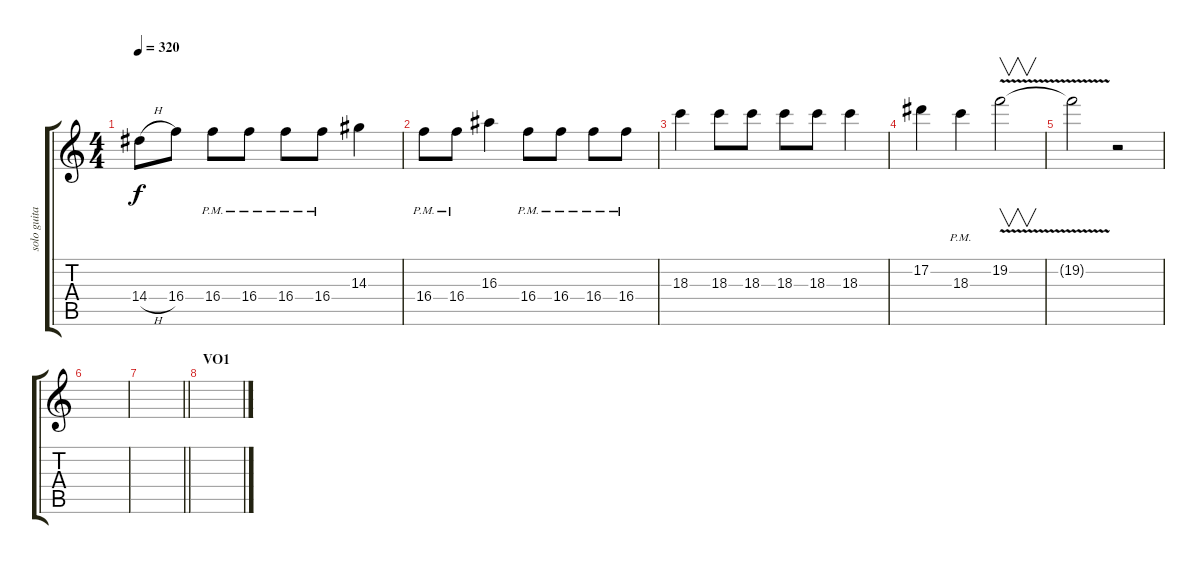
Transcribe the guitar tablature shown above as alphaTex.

\track ("solo guitar" "solo guita") {instrument distortionguitar}
\staff {score tabs}
\tuning (Eb4 Bb3 Gb3 Db3 Ab2 Eb2) {hide}
\ts (4 4)
\tempo 320
\clef g2
\ks c
14.4{h}.8{dy f} 16.4.8 16.4{pm}.8 16.4{pm}.8 16.4{pm}.8 16.4{pm}.8 14.3.4 |
16.4{pm}.8 16.4{pm}.8 16.3.4 16.4{pm}.8 16.4{pm}.8 16.4{pm}.8 16.4{pm}.8 |
18.3.4 18.3.8 18.3.8 18.3.8 18.3.8 18.3.4 |
17.2.4 18.3{pm}.4 19.2{v}.2{v} |
19.2{v t}.2 r.2 |
|
\barLineRight lightlight
|
\section ("" "VO1")
